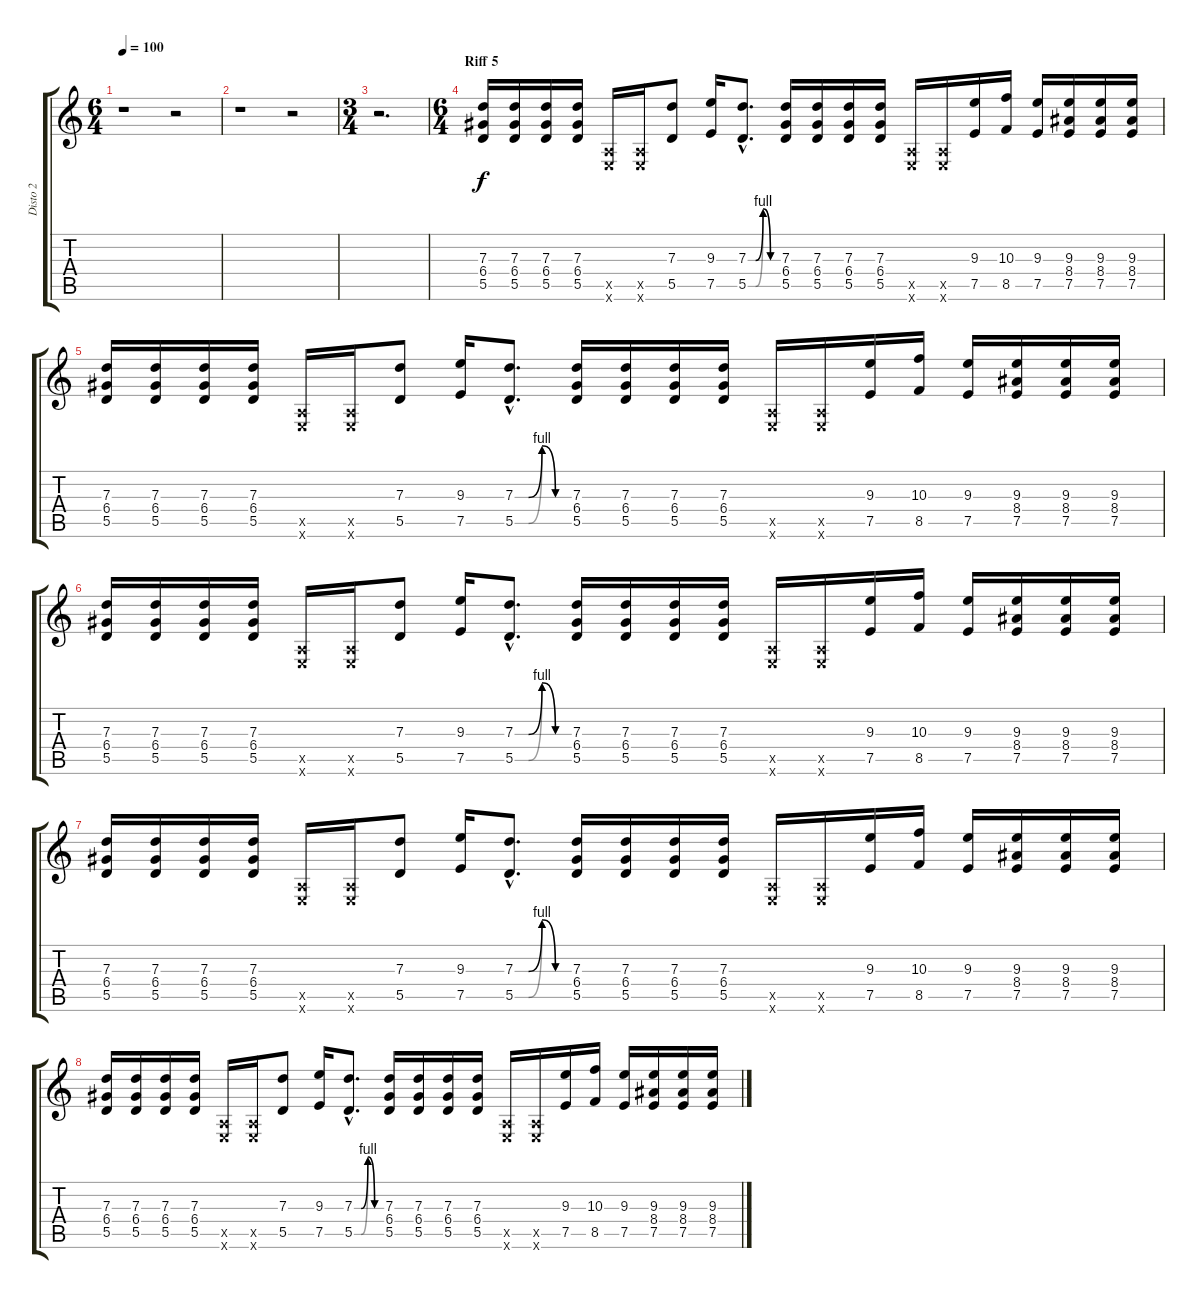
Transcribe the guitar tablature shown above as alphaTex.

\track ("Disto 2" "Disto 2") {instrument distortionguitar}
\staff {score tabs}
\tuning (E4 B3 G3 D3 A2 E2) {hide}
\ts (6 4)
\tempo 100
\clef g2
\ks c
r.1{dy f} r.2 |
r.1 r.2 |
\ts (3 4)
r.2{d} |
\ts (6 4)
\section ("" "Riff 5")
(7.3 6.4 5.5).16 (7.3 6.4 5.5).16 (7.3 6.4 5.5).16 (7.3 6.4 5.5).16 (0.5{x} 0.6{x}).16 (0.5{x} 0.6{x}).16 (7.3 5.5).8 (9.3 7.5).16 (7.3{be (custom 0 0 13 0 15 0 30 4 45 0 60 0) hac} 5.5{be (custom 0 0 15 0 30 4 45 0 60 0) hac}).8{d} (7.3 6.4 5.5).16 (7.3 6.4 5.5).16 (7.3 6.4 5.5).16 (7.3 6.4 5.5).16 (0.5{x} 0.6{x}).16 (0.5{x} 0.6{x}).16 (9.3 7.5).16 (10.3 8.5).16 (9.3 7.5).16 (9.3 8.4 7.5).16 (9.3 8.4 7.5).16 (9.3 8.4 7.5).16 |
(7.3 6.4 5.5).16 (7.3 6.4 5.5).16 (7.3 6.4 5.5).16 (7.3 6.4 5.5).16 (0.5{x} 0.6{x}).16 (0.5{x} 0.6{x}).16 (7.3 5.5).8 (9.3 7.5).16 (7.3{be (custom 0 0 13 0 15 0 30 4 45 0 60 0) hac} 5.5{be (custom 0 0 15 0 30 4 45 0 60 0) hac}).8{d} (7.3 6.4 5.5).16 (7.3 6.4 5.5).16 (7.3 6.4 5.5).16 (7.3 6.4 5.5).16 (0.5{x} 0.6{x}).16 (0.5{x} 0.6{x}).16 (9.3 7.5).16 (10.3 8.5).16 (9.3 7.5).16 (9.3 8.4 7.5).16 (9.3 8.4 7.5).16 (9.3 8.4 7.5).16 |
(7.3 6.4 5.5).16 (7.3 6.4 5.5).16 (7.3 6.4 5.5).16 (7.3 6.4 5.5).16 (0.5{x} 0.6{x}).16 (0.5{x} 0.6{x}).16 (7.3 5.5).8 (9.3 7.5).16 (7.3{be (custom 0 0 13 0 15 0 30 4 45 0 60 0) hac} 5.5{be (custom 0 0 15 0 30 4 45 0 60 0) hac}).8{d} (7.3 6.4 5.5).16 (7.3 6.4 5.5).16 (7.3 6.4 5.5).16 (7.3 6.4 5.5).16 (0.5{x} 0.6{x}).16 (0.5{x} 0.6{x}).16 (9.3 7.5).16 (10.3 8.5).16 (9.3 7.5).16 (9.3 8.4 7.5).16 (9.3 8.4 7.5).16 (9.3 8.4 7.5).16 |
(7.3 6.4 5.5).16 (7.3 6.4 5.5).16 (7.3 6.4 5.5).16 (7.3 6.4 5.5).16 (0.5{x} 0.6{x}).16 (0.5{x} 0.6{x}).16 (7.3 5.5).8 (9.3 7.5).16 (7.3{be (custom 0 0 13 0 15 0 30 4 45 0 60 0) hac} 5.5{be (custom 0 0 15 0 30 4 45 0 60 0) hac}).8{d} (7.3 6.4 5.5).16 (7.3 6.4 5.5).16 (7.3 6.4 5.5).16 (7.3 6.4 5.5).16 (0.5{x} 0.6{x}).16 (0.5{x} 0.6{x}).16 (9.3 7.5).16 (10.3 8.5).16 (9.3 7.5).16 (9.3 8.4 7.5).16 (9.3 8.4 7.5).16 (9.3 8.4 7.5).16 |
(7.3 6.4 5.5).16 (7.3 6.4 5.5).16 (7.3 6.4 5.5).16 (7.3 6.4 5.5).16 (0.5{x} 0.6{x}).16 (0.5{x} 0.6{x}).16 (7.3 5.5).8 (9.3 7.5).16 (7.3{be (custom 0 0 13 0 15 0 30 4 45 0 60 0) hac} 5.5{be (custom 0 0 15 0 30 4 45 0 60 0) hac}).8{d} (7.3 6.4 5.5).16 (7.3 6.4 5.5).16 (7.3 6.4 5.5).16 (7.3 6.4 5.5).16 (0.5{x} 0.6{x}).16 (0.5{x} 0.6{x}).16 (9.3 7.5).16 (10.3 8.5).16 (9.3 7.5).16 (9.3 8.4 7.5).16 (9.3 8.4 7.5).16 (9.3 8.4 7.5).16
